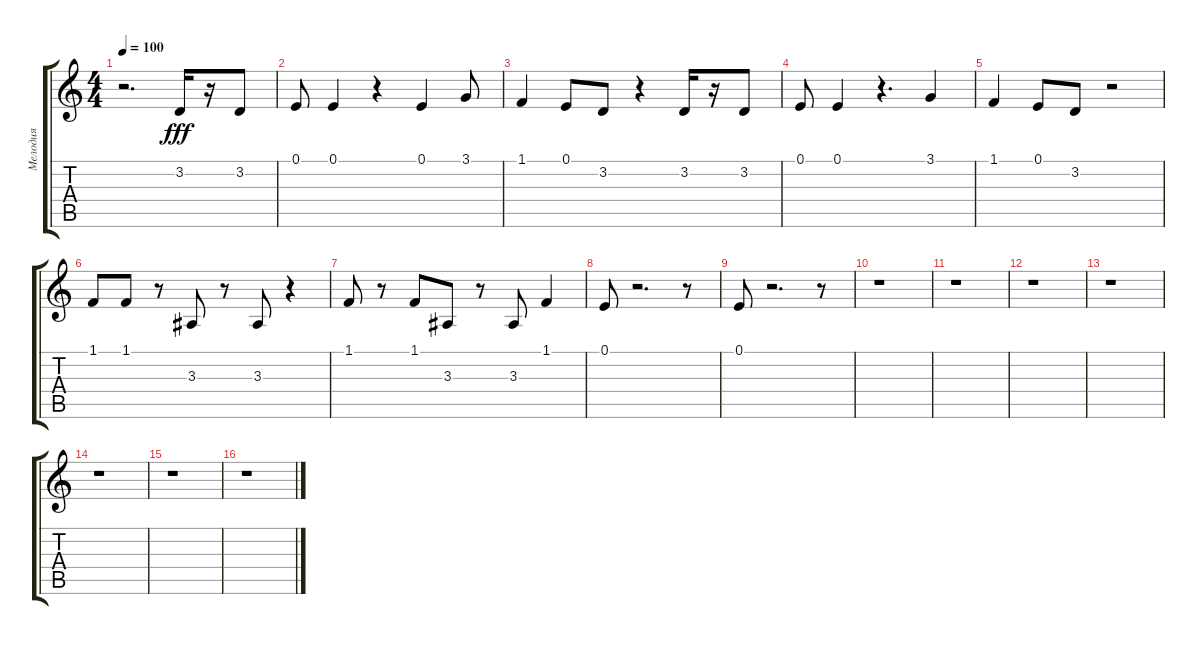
\track ("Мелодия" "Мелодия") {instrument electricpiano1}
\staff {score tabs}
\tuning (E4 B3 G3 D3 A2 E2) {hide}
\ts (4 4)
\tempo 100
\clef g2
\ks c
r.2{d dy fff} 3.2.16 r.16 3.2.8 |
0.1.8 0.1.4 r.4 0.1.4 3.1.8 |
1.1.4 0.1.8 3.2.8 r.4 3.2.16 r.16 3.2.8 |
0.1.8 0.1.4 r.4{d} 3.1.4 |
1.1.4 0.1.8 3.2.8 r.2 |
1.1.8 1.1.8 r.8 3.3.8 r.8 3.3.8 r.4 |
1.1.8 r.8 1.1.8 3.3.8 r.8 3.3.8 1.1.4 |
0.1.8 r.2{d} r.8 |
0.1.8 r.2{d} r.8 |
r.1 |
r.1 |
r.1 |
r.1 |
r.1 |
r.1 |
r.1
